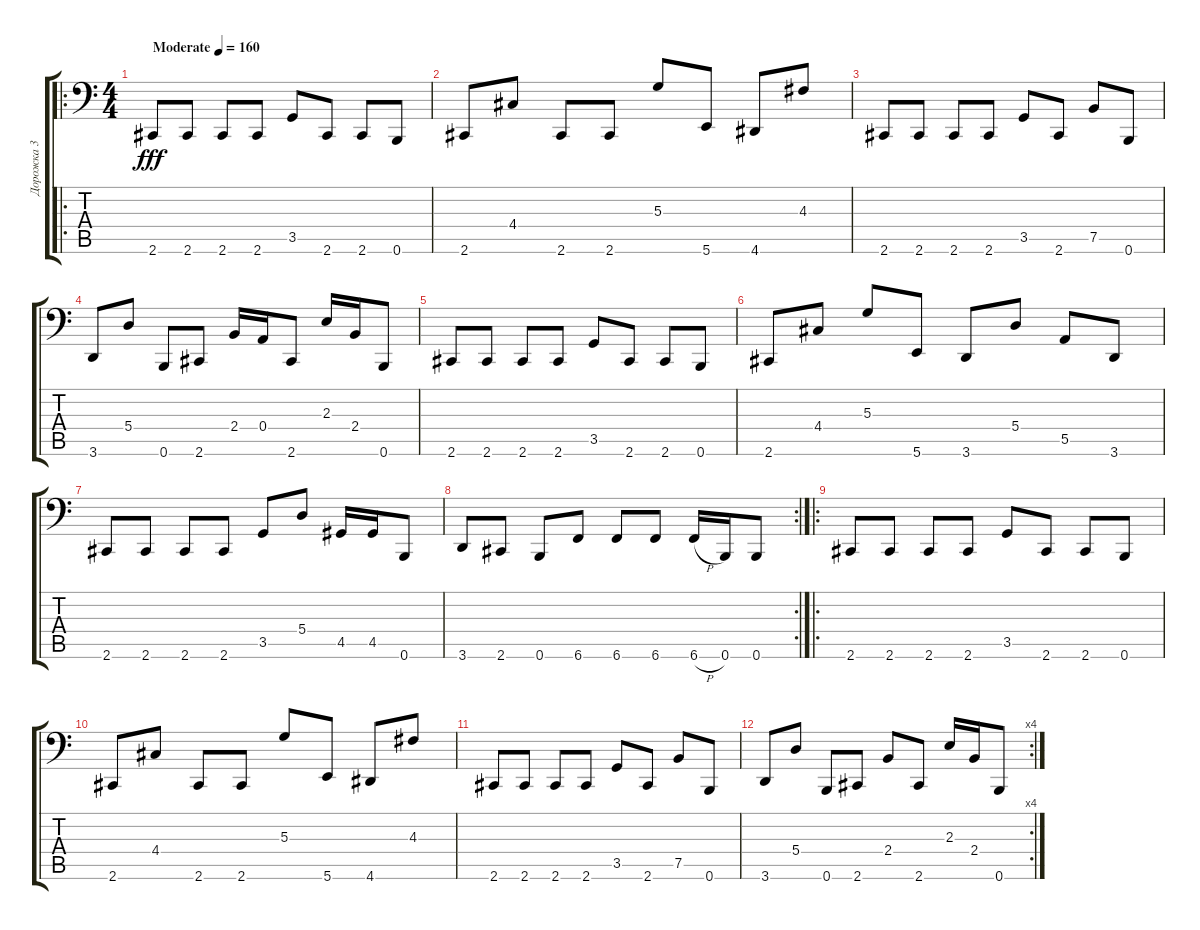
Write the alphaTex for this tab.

\track ("Дорожка 3" "Дорожка 3") {instrument slapbass2}
\staff {score tabs}
\tuning (B2 Gb2 D2 A1 E1 B0) {hide}
\ro
\ts (4 4)
\tempo (160 "Moderate")
\clef f4
\ks c
2.6.8{dy fff instrument slapbass2} 2.6.8 2.6.8 2.6.8 3.5.8 2.6.8 2.6.8 0.6.8 |
2.6.8 4.4.8 2.6.8 2.6.8 5.3.8 5.6.8 4.6.8 4.3.8 |
2.6.8 2.6.8 2.6.8 2.6.8 3.5.8 2.6.8 7.5.8 0.6.8 |
3.6.8 5.4.8 0.6.8 2.6.8 2.4.16 0.4.16 2.6.8 2.3.16 2.4.16 0.6.8 |
2.6.8 2.6.8 2.6.8 2.6.8 3.5.8 2.6.8 2.6.8 0.6.8 |
2.6.8 4.4.8 5.3.8 5.6.8 3.6.8 5.4.8 5.5.8 3.6.8 |
2.6.8 2.6.8 2.6.8 2.6.8 3.5.8 5.4.8 4.5.16 4.5.16 0.6.8 |
\rc 2
3.6.8 2.6.8 0.6.8 6.6.8 6.6.8 6.6.8 6.6{h}.16 0.6.16 0.6.8 |
\ro
2.6.8 2.6.8 2.6.8 2.6.8 3.5.8 2.6.8 2.6.8 0.6.8 |
2.6.8 4.4.8 2.6.8 2.6.8 5.3.8 5.6.8 4.6.8 4.3.8 |
2.6.8 2.6.8 2.6.8 2.6.8 3.5.8 2.6.8 7.5.8 0.6.8 |
\rc 4
3.6.8 5.4.8 0.6.8 2.6.8 2.4.8 2.6.8 2.3.16 2.4.16 0.6.8
